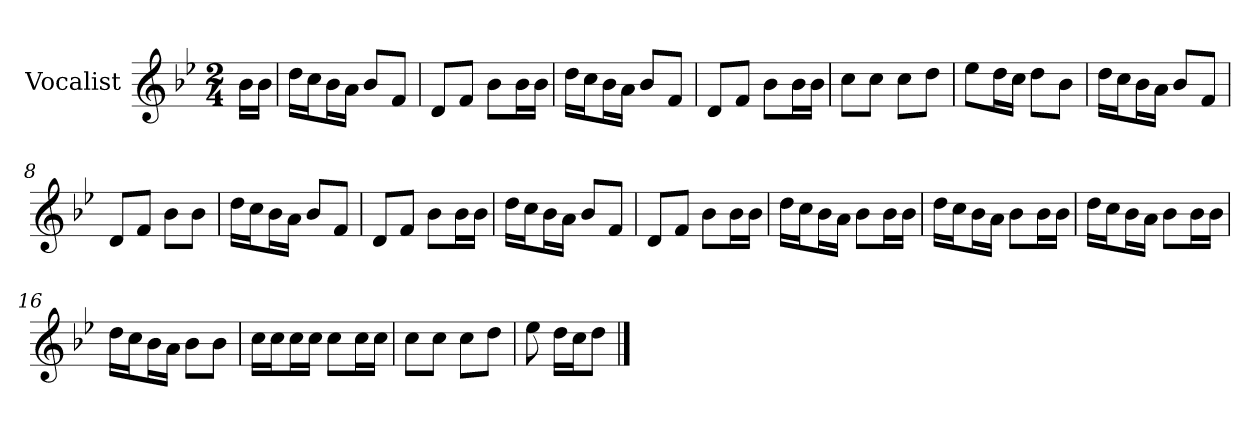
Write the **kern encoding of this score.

**kern
*part1
*staff1
*I"Vocalist
*k[b-e-]
*B-:
*M2/4
=
16b-LL
16b-JJ
=1
16ddLL
16ccJ
16b-L
16aJJ
8b-L
8fJ
=2
8dL
8fJ
8b-L
16b-L
16b-JJ
=3
16ddLL
16ccJ
16b-L
16aJJ
8b-L
8fJ
=4
8dL
8fJ
8b-L
16b-L
16b-JJ
=5
8ccL
8ccJ
8ccL
8ddJ
=6
8ee-L
16ddL
16ccJJ
8ddL
8b-J
=7
16ddLL
16ccJ
16b-L
16aJJ
8b-L
8fJ
=8
8dL
8fJ
8b-L
8b-J
=9
16ddLL
16ccJ
16b-L
16aJJ
8b-L
8fJ
=10
8dL
8fJ
8b-L
16b-L
16b-JJ
=11
16ddLL
16ccJ
16b-L
16aJJ
8b-L
8fJ
=12
8dL
8fJ
8b-L
16b-L
16b-JJ
=13
16ddLL
16ccJ
16b-L
16aJJ
8b-L
16b-L
16b-JJ
=14
16ddLL
16ccJ
16b-L
16aJJ
8b-L
16b-L
16b-JJ
=15
16ddLL
16ccJ
16b-L
16aJJ
8b-L
16b-L
16b-JJ
=16
16ddLL
16ccJ
16b-L
16aJJ
8b-L
8b-J
=17
16ccLL
16ccJ
16ccL
16ccJJ
8ccL
16ccL
16ccJJ
=18
8ccL
8ccJ
8ccL
8ddJ
=19
8ee-
16ddLL
16ccJ
8ddJ
==
*-
